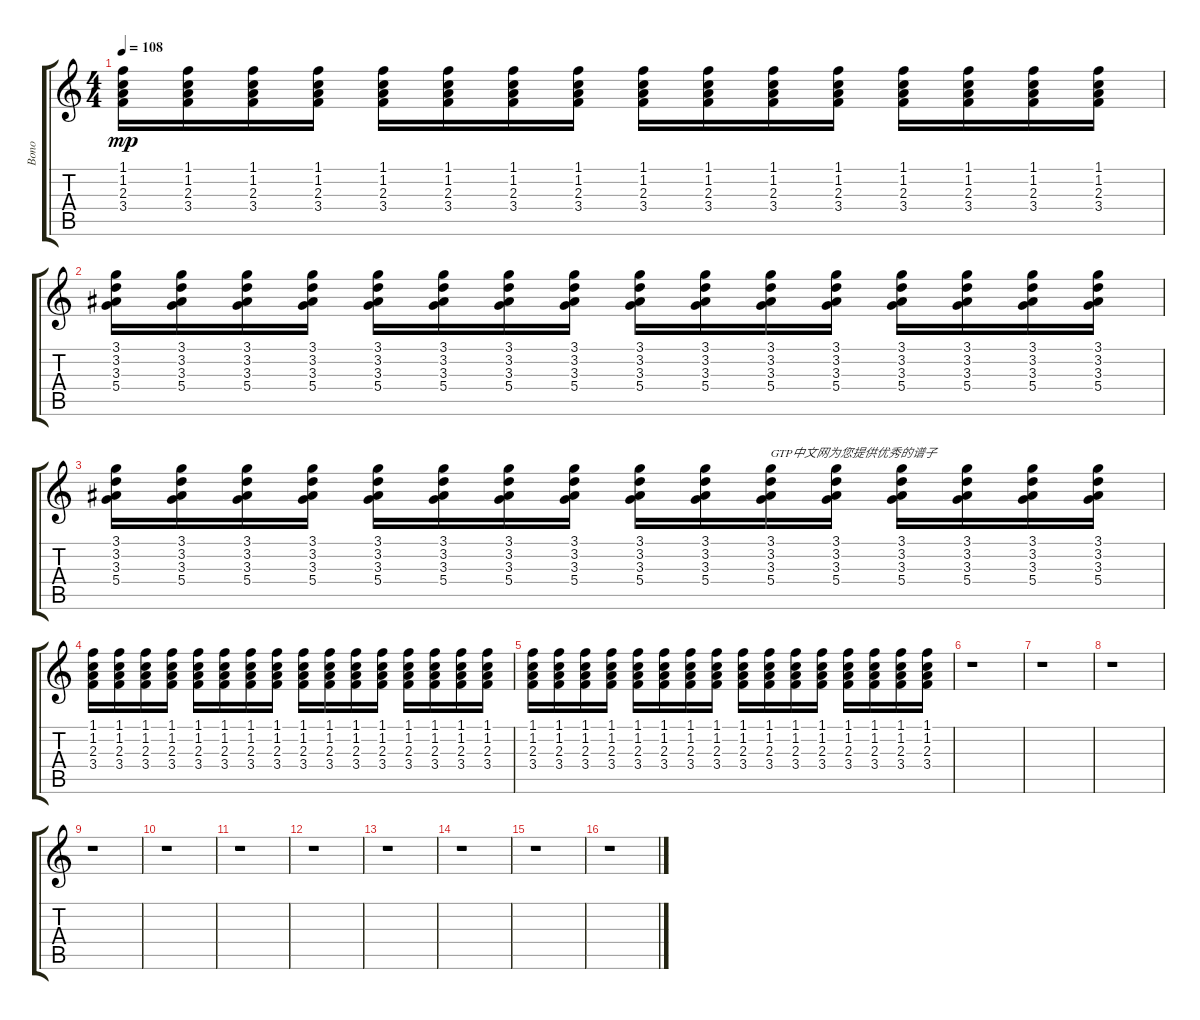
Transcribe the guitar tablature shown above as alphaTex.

\track ("Bono" "Bono") {instrument electricguitarclean}
\staff {score tabs}
\tuning (E4 B3 G3 D3 A2 E2) {hide}
\ts (4 4)
\tempo 108
\clef g2
\ks c
(1.1 1.2 2.3 3.4).16{dy mp} (1.1 1.2 2.3 3.4).16 (1.1 1.2 2.3 3.4).16 (1.1 1.2 2.3 3.4).16 (1.1 1.2 2.3 3.4).16 (1.1 1.2 2.3 3.4).16 (1.1 1.2 2.3 3.4).16 (1.1 1.2 2.3 3.4).16 (1.1 1.2 2.3 3.4).16 (1.1 1.2 2.3 3.4).16 (1.1 1.2 2.3 3.4).16 (1.1 1.2 2.3 3.4).16 (1.1 1.2 2.3 3.4).16 (1.1 1.2 2.3 3.4).16 (1.1 1.2 2.3 3.4).16 (1.1 1.2 2.3 3.4).16 |
(3.1 3.2 3.3 5.4).16 (3.1 3.2 3.3 5.4).16 (3.1 3.2 3.3 5.4).16 (3.1 3.2 3.3 5.4).16 (3.1 3.2 3.3 5.4).16 (3.1 3.2 3.3 5.4).16 (3.1 3.2 3.3 5.4).16 (3.1 3.2 3.3 5.4).16 (3.1 3.2 3.3 5.4).16 (3.1 3.2 3.3 5.4).16 (3.1 3.2 3.3 5.4).16 (3.1 3.2 3.3 5.4).16 (3.1 3.2 3.3 5.4).16 (3.1 3.2 3.3 5.4).16 (3.1 3.2 3.3 5.4).16 (3.1 3.2 3.3 5.4).16 |
(3.1 3.2 3.3 5.4).16 (3.1 3.2 3.3 5.4).16 (3.1 3.2 3.3 5.4).16 (3.1 3.2 3.3 5.4).16 (3.1 3.2 3.3 5.4).16 (3.1 3.2 3.3 5.4).16 (3.1 3.2 3.3 5.4).16 (3.1 3.2 3.3 5.4).16 (3.1 3.2 3.3 5.4).16 (3.1 3.2 3.3 5.4).16 (3.1 3.2 3.3 5.4).16{txt "GTP中文网为您提供优秀的谱子"} (3.1 3.2 3.3 5.4).16 (3.1 3.2 3.3 5.4).16 (3.1 3.2 3.3 5.4).16 (3.1 3.2 3.3 5.4).16 (3.1 3.2 3.3 5.4).16 |
(1.1 1.2 2.3 3.4).16 (1.1 1.2 2.3 3.4).16 (1.1 1.2 2.3 3.4).16 (1.1 1.2 2.3 3.4).16 (1.1 1.2 2.3 3.4).16 (1.1 1.2 2.3 3.4).16 (1.1 1.2 2.3 3.4).16 (1.1 1.2 2.3 3.4).16 (1.1 1.2 2.3 3.4).16 (1.1 1.2 2.3 3.4).16 (1.1 1.2 2.3 3.4).16 (1.1 1.2 2.3 3.4).16 (1.1 1.2 2.3 3.4).16 (1.1 1.2 2.3 3.4).16 (1.1 1.2 2.3 3.4).16 (1.1 1.2 2.3 3.4).16 |
(1.1 1.2 2.3 3.4).16 (1.1 1.2 2.3 3.4).16 (1.1 1.2 2.3 3.4).16 (1.1 1.2 2.3 3.4).16 (1.1 1.2 2.3 3.4).16 (1.1 1.2 2.3 3.4).16 (1.1 1.2 2.3 3.4).16 (1.1 1.2 2.3 3.4).16 (1.1 1.2 2.3 3.4).16 (1.1 1.2 2.3 3.4).16 (1.1 1.2 2.3 3.4).16 (1.1 1.2 2.3 3.4).16 (1.1 1.2 2.3 3.4).16 (1.1 1.2 2.3 3.4).16 (1.1 1.2 2.3 3.4).16 (1.1 1.2 2.3 3.4).16 |
r.1 |
r.1 |
r.1 |
r.1 |
r.1 |
r.1 |
r.1 |
r.1 |
r.1 |
r.1 |
r.1
